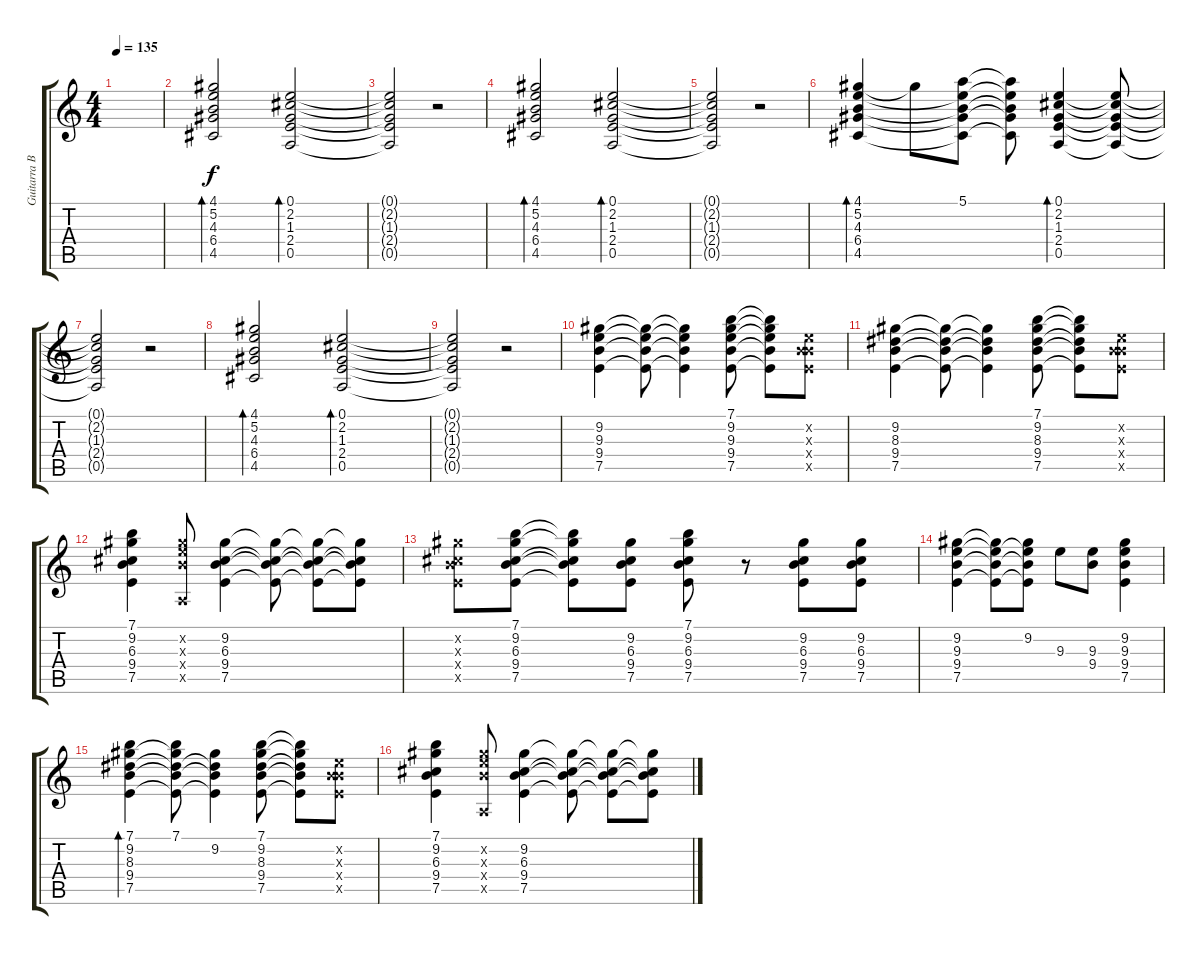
\track ("Guitarra Base" "Guitarra B") {instrument electricguitarclean}
\staff {score tabs}
\tuning (E4 B3 G3 D3 A2 E2) {hide}
\ts (4 4)
\tempo 135
\clef g2
\ks c
|
(4.1 5.2 4.3 6.4 4.5).2{bd 240} (0.1 2.2 1.3 2.4 0.5).2{bd 240} |
(0.1{t} 2.2{t} 1.3{t} 2.4{t} 0.5{t}).2 r.2 |
(4.1 5.2 4.3 6.4 4.5).2{bd 240} (0.1 2.2 1.3 2.4 0.5).2{bd 240} |
(0.1{t} 2.2{t} 1.3{t} 2.4{t} 0.5{t}).2 r.2 |
(4.1 5.2 4.3 6.4 4.5).4{bd 240} 4.1{t}.8 (5.1 5.2{t} 4.3{t} 6.4{t} 4.5{t}).8 (5.1{t} 5.2{t} 4.3{t} 6.4{t} 4.5{t}).8 (0.1 2.2 1.3 2.4 0.5).4{bd 240} (0.1{t} 2.2{t} 1.3{t} 2.4{t} 0.5{t}).8 |
(0.1{t} 2.2{t} 1.3{t} 2.4{t} 0.5{t}).2 r.2 |
(4.1 5.2 4.3 6.4 4.5).2{bd 240} (0.1 2.2 1.3 2.4 0.5).2{bd 240} |
(0.1{t} 2.2{t} 1.3{t} 2.4{t} 0.5{t}).2 r.2 |
(9.2 9.3 9.4 7.5).4 (9.2{t} 9.3{t} 9.4{t} 7.5{t}).8 (9.2{t} 9.3{t} 9.4{t} 7.5{t}).4 (7.1 9.2 9.3 9.4 7.5).8 (7.1{t} 9.2{t} 9.3{t} 9.4{t} 7.5{t}).8 (0.2{x} 9.3{x} 9.4{x} 7.5{x}).8 |
(9.2 8.3 9.4 7.5).4 (9.2{t} 8.3{t} 9.4{t} 7.5{t}).8 (9.2{t} 8.3{t} 9.4{t} 7.5{t}).4 (7.1 9.2 8.3 9.4 7.5).8 (7.1{t} 9.2{t} 8.3{t} 9.4{t} 7.5{t}).8 (0.2{x} 9.3{x} 9.4{x} 7.5{x}).8 |
(7.1 9.2 6.3 9.4 7.5).4 (9.2{x} 9.3{x} 9.4{x} 0.5{x}).8 (9.2 6.3 9.4 7.5).4 (9.2{t} 6.3{t} 9.4{t} 7.5{t}).8 (9.2{t} 6.3{t} 9.4{t} 7.5{t}).8 (9.2{t} 6.3{t} 9.4{t} 7.5{t}).8 |
(9.2{x} 6.3{x} 9.4{x} 7.5{x}).8 (7.1 9.2 6.3 9.4 7.5).8 (7.1{t} 9.2{t} 6.3{t} 9.4{t} 7.5{t}).8 (9.2 6.3 9.4 7.5).8 (7.1 9.2 6.3 9.4 7.5).8 r.8 (9.2 6.3 9.4 7.5).8 (9.2 6.3 9.4 7.5).8 |
(9.2 9.3 9.4 7.5).4 (9.2{t} 9.3{t} 9.4{t} 7.5{t}).8 (9.2 9.3{t} 9.4{t} 7.5{t}).8 9.3.8 (9.3 9.4).8 (9.2 9.3 9.4 7.5).4 |
(7.1 9.2 8.3 9.4 7.5).4{bd 120} (7.1 9.2{t} 8.3{t} 9.4{t} 7.5{t}).8 (9.2 8.3{t} 9.4{t} 7.5{t}).4 (7.1 9.2 8.3 9.4 7.5).8 (7.1{t} 9.2{t} 8.3{t} 9.4{t} 7.5{t}).8 (0.2{x} 9.3{x} 9.4{x} 7.5{x}).8 |
(7.1 9.2 6.3 9.4 7.5).4 (9.2{x} 9.3{x} 9.4{x} 0.5{x}).8 (9.2 6.3 9.4 7.5).4 (9.2{t} 6.3{t} 9.4{t} 7.5{t}).8 (9.2{t} 6.3{t} 9.4{t} 7.5{t}).8 (9.2{t} 6.3{t} 9.4{t} 7.5{t}).8
